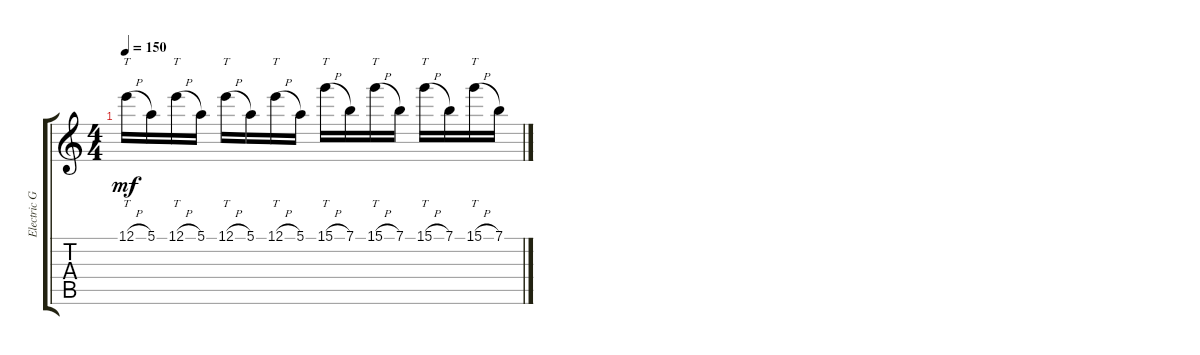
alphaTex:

\track ("Electric Guitar" "Electric G") {instrument distortionguitar}
\staff {score tabs}
\tuning (E4 B3 G3 D3 A2 D2) {hide}
\ts (4 4)
\tempo 150
\clef g2
\ks c
12.1{h}.16{tt dy mf instrument distortionguitar} 5.1.16 12.1{h}.16{tt} 5.1.16 12.1{h}.16{tt} 5.1.16 12.1{h}.16{tt} 5.1.16 15.1{h}.16{tt} 7.1.16 15.1{h}.16{tt} 7.1.16 15.1{h}.16{tt} 7.1.16 15.1{h}.16{tt} 7.1.16
